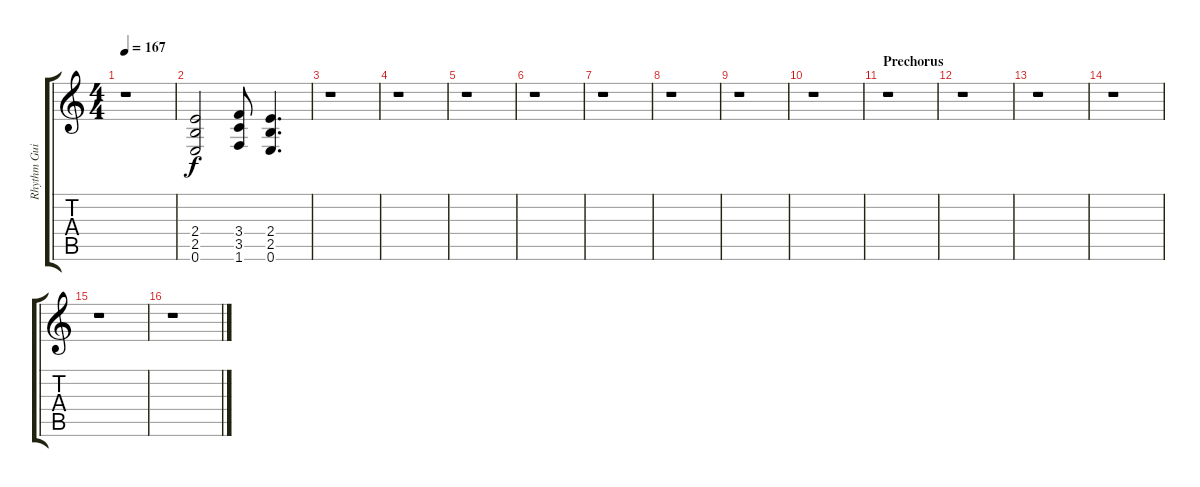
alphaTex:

\track ("Rhythm Guitar" "Rhythm Gui") {instrument distortionguitar}
\staff {score tabs}
\tuning (E4 B3 G3 D3 A2 E2) {hide}
\ts (4 4)
\tempo 167
\clef g2
\ks c
r.1{dy f} |
(2.4 2.5 0.6).2 (3.4 3.5 1.6).8 (2.4 2.5 0.6).4{d} |
r.1 |
r.1 |
r.1 |
r.1 |
r.1 |
r.1 |
r.1 |
r.1 |
\section ("" "Prechorus")
r.1 |
r.1 |
r.1 |
r.1 |
r.1 |
r.1
